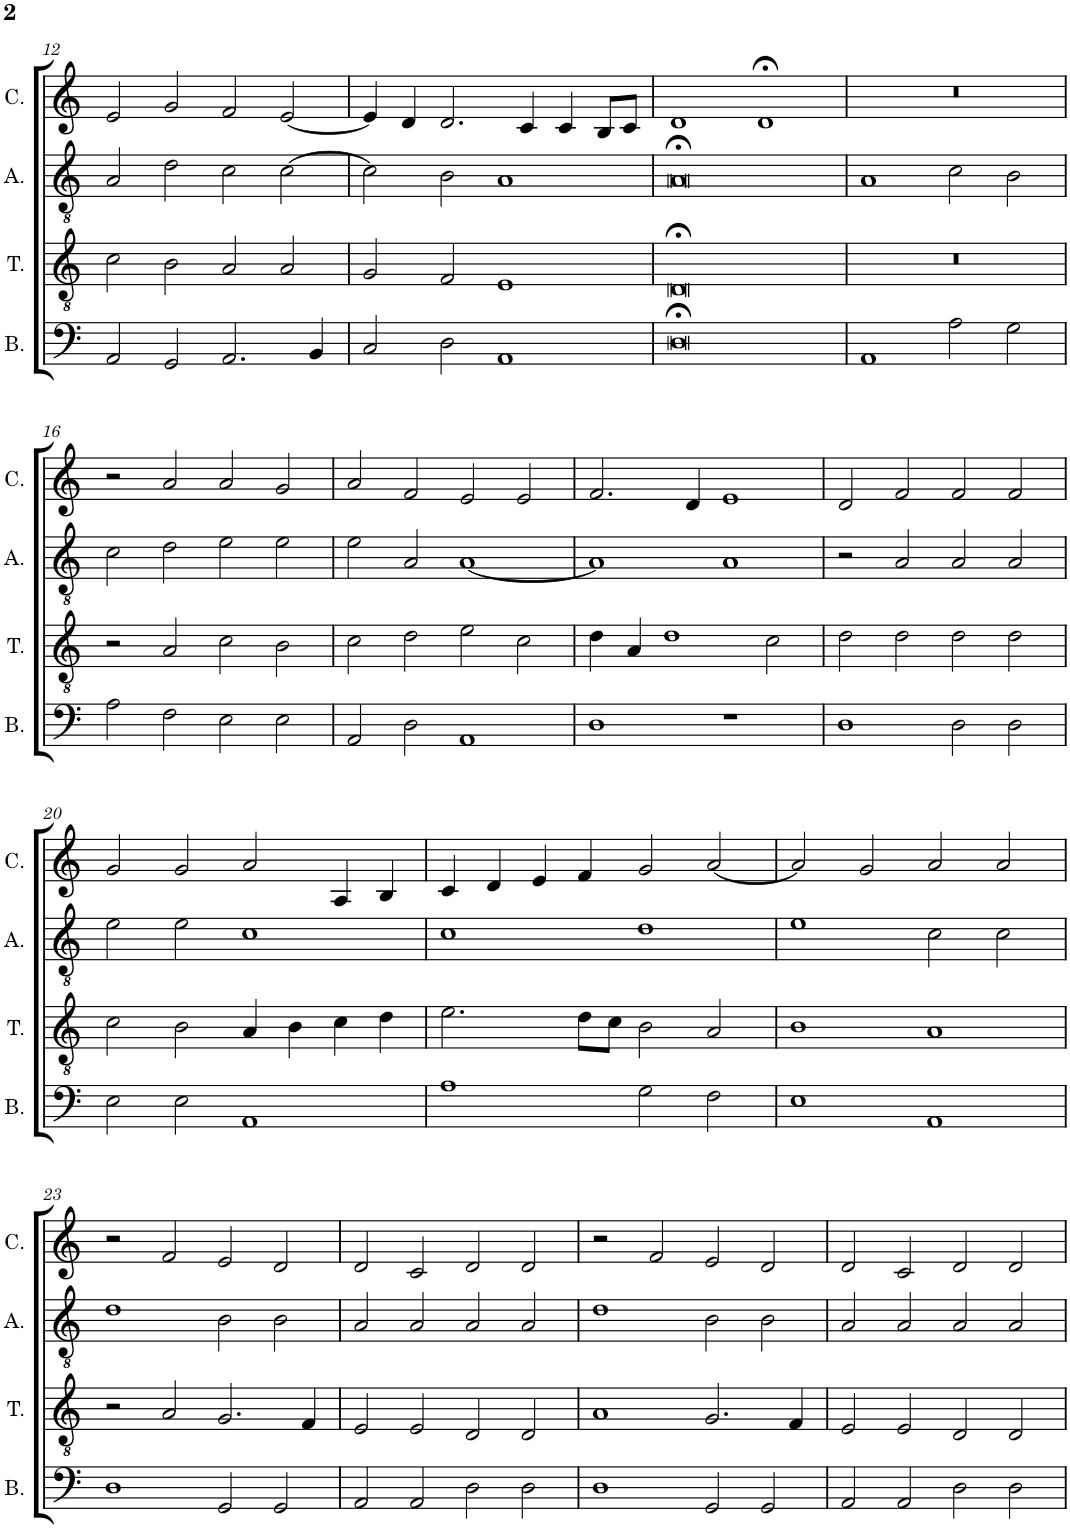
**kern	**kern	**kern	**kern
*part4	*part3	*part2	*part1
*staff4	*staff3	*staff2	*staff1
*I"Bassus	*I"Tenor	*I"Altus	*I"Cantus
*I'B.	*I'T.	*I'A.	*I'C.
!!LO:PB:g=z
*clefF4	*clefGv2	*clefGv2	*clefG2
*k[]	*k[]	*k[]	*k[]
*M2/1	*M2/1	*M2/1	*M2/1
=12	=12	=12	=12
2AA/	2c\	2A/	2e/
2GG/	2B\	2d\	2g/
2.AA/	2A/	2c\	2f/
.	2A/	[2c\	[2e/
4BB/	.	.	.
=13	=13	=13	=13
2C/	2G/	2c\]	4e/]
.	.	.	4d/
2D\	2F/	2B\	2.d/
1AA	1E	1A	.
.	.	.	4c/
.	.	.	4c/
.	.	.	8B/L
.	.	.	8c/J
=14	=14	=14	=14
0D;<	0D;<	0A;<	1d
.	.	.	1d;<
=15	=15	=15	=15
1AA	0r	1A	0r
2A\	.	2c\	.
2G\	.	2B\	.
!!LO:LB:g=z
=16	=16	=16	=16
2A\	2r	2c\	2r
2F\	2A/	2d\	2a/
2E\	2c\	2e\	2a/
2E\	2B\	2e\	2g/
=17	=17	=17	=17
2AA/	2c\	2e\	2a/
2D\	2d\	2A/	2f/
1AA	2e\	[1A	2e/
.	2c\	.	2e/
=18	=18	=18	=18
1D	4d\	1A]	2.f/
.	4A/	.	.
.	1d	.	.
.	.	.	4d/
1r	.	1A	1e
.	2c\	.	.
=19	=19	=19	=19
1D	2d\	2r	2d/
.	2d\	2A/	2f/
2D\	2d\	2A/	2f/
2D\	2d\	2A/	2f/
!!LO:LB:g=z
=20	=20	=20	=20
2E\	2c\	2e\	2g/
2E\	2B\	2e\	2g/
1AA	4A/	1c	2a/
.	4B\	.	.
.	4c\	.	4A/
.	4d\	.	4B/
=21	=21	=21	=21
1A	2.e\	1c	4c/
.	.	.	4d/
.	.	.	4e/
.	8d\L	.	4f/
.	8c\J	.	.
2G\	2B\	1d	2g/
2F\	2A/	.	[2a/
=22	=22	=22	=22
1E	1B	1e	2a/]
.	.	.	2g/
1AA	1A	2c\	2a/
.	.	2c\	2a/
!!LO:LB:g=z
=23	=23	=23	=23
1D	2r	1d	2r
.	2A/	.	2f/
2GG/	2.G/	2B\	2e/
2GG/	.	2B\	2d/
.	4F/	.	.
=24	=24	=24	=24
2AA/	2E/	2A/	2d/
2AA/	2E/	2A/	2c/
2D\	2D/	2A/	2d/
2D\	2D/	2A/	2d/
=25	=25	=25	=25
1D	1A	1d	2r
.	.	.	2f/
2GG/	2.G/	2B\	2e/
2GG/	.	2B\	2d/
.	4F/	.	.
=26	=26	=26	=26
2AA/	2E/	2A/	2d/
2AA/	2E/	2A/	2c/
2D\	2D/	2A/	2d/
2D\	2D/	2A/	2d/
=	=	=	=
*-	*-	*-	*-
